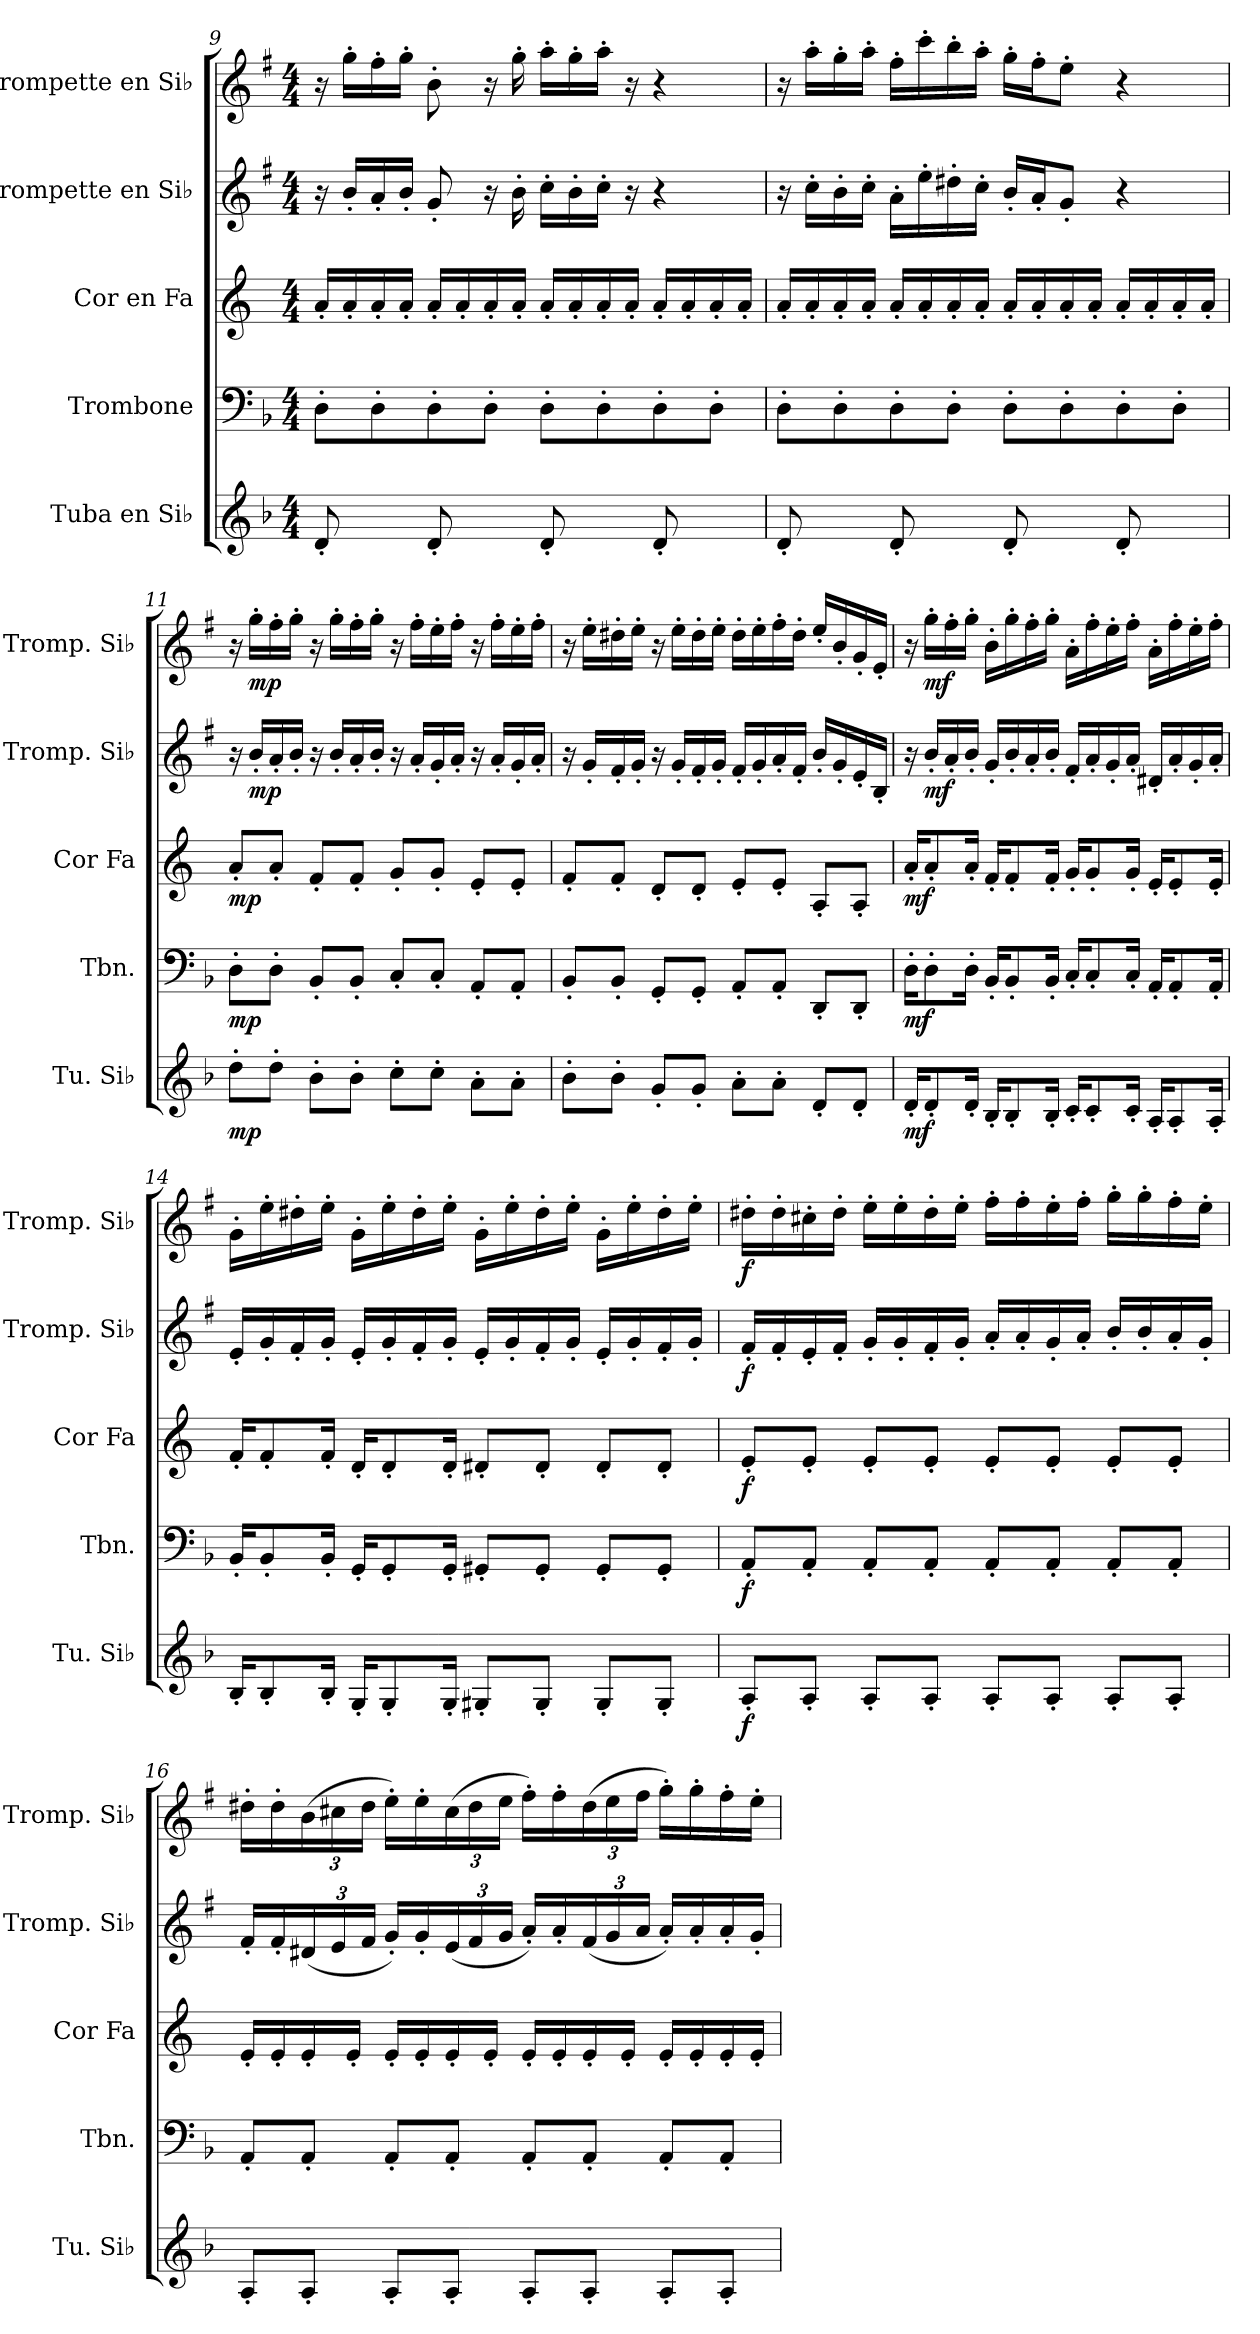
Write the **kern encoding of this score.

**kern	**dynam	**kern	**dynam	**kern	**dynam	**kern	**dynam	**kern	**dynam
*part5	*part5	*part4	*part4	*part3	*part3	*part2	*part2	*part1	*part1
*staff5	*staff5	*staff4	*staff4	*staff3	*staff3	*staff2	*staff2	*staff1	*staff1
*I"Tuba en Si♭	*	*I"Trombone	*	*I"Cor en Fa	*	*I"Trompette en Si♭	*	*I"Trompette en Si♭	*
*I'Tu. Si♭	*	*I'Tbn.	*	*I'Cor Fa	*	*I'Tromp. Si♭	*	*I'Tromp. Si♭	*
!!LO:LB:g=z
*clefG2	*	*clefF4	*	*clefG2	*	*clefG2	*	*clefG2	*
*ITrd15c26	*	*	*	*ITrd4c7	*	*ITrd1c2	*	*ITrd1c2	*
*k[b-]	*	*k[b-]	*	*k[b-]	*	*k[b-]	*	*k[b-]	*
*M4/4	*	*M4/4	*	*M4/4	*	*M4/4	*	*M4/4	*
=9	=9	=9	=9	=9	=9	=9	=9	=9	=9
8DD'/	.	8D'\L	.	16d'/LL	.	16r	.	16r	.
.	.	.	.	16d'/	.	16a'/LL	.	16ff'\LL	.
8ryy	.	8D'\	.	16d'/	.	16g'/	.	16ee'\	.
.	.	.	.	16d'/JJ	.	16a'/JJ	.	16ff'\JJ	.
8DD'/	.	8D'\	.	16d'/LL	.	8f'/	.	8a'\	.
.	.	.	.	16d'/	.	.	.	.	.
8ryy	.	8D'\J	.	16d'/	.	16r	.	16r	.
.	.	.	.	16d'/JJ	.	16a'\	.	16ff'\	.
8DD'/	.	8D'\L	.	16d'/LL	.	16b-'\LL	.	16gg'\LL	.
.	.	.	.	16d'/	.	16a'\	.	16ff'\	.
8ryy	.	8D'\	.	16d'/	.	16b-'\JJ	.	16gg'\JJ	.
.	.	.	.	16d'/JJ	.	16r	.	16r	.
8DD'/	.	8D'\	.	16d'/LL	.	4r	.	4r	.
.	.	.	.	16d'/	.	.	.	.	.
8ryy	.	8D'\J	.	16d'/	.	.	.	.	.
.	.	.	.	16d'/JJ	.	.	.	.	.
=10	=10	=10	=10	=10	=10	=10	=10	=10	=10
8DD'/	.	8D'\L	.	16d'/LL	.	16r	.	16r	.
.	.	.	.	16d'/	.	16b-'\LL	.	16gg'\LL	.
8ryy	.	8D'\	.	16d'/	.	16a'\	.	16ff'\	.
.	.	.	.	16d'/JJ	.	16b-'\JJ	.	16gg'\JJ	.
8DD'/	.	8D'\	.	16d'/LL	.	16g'\LL	.	16ee'\LL	.
.	.	.	.	16d'/	.	16dd'\	.	16bb-'\	.
8ryy	.	8D'\J	.	16d'/	.	16cc#X'\	.	16aa'\	.
.	.	.	.	16d'/JJ	.	16b-'\JJ	.	16gg'\JJ	.
8DD'/	.	8D'\L	.	16d'/LL	.	16a'/LL	.	16ff'\LL	.
.	.	.	.	16d'/	.	16g'/J	.	16ee'\J	.
8ryy	.	8D'\	.	16d'/	.	8f'/J	.	8dd'\J	.
.	.	.	.	16d'/JJ	.	.	.	.	.
8DD'/	.	8D'\	.	16d'/LL	.	4r	.	4r	.
.	.	.	.	16d'/	.	.	.	.	.
8ryy	.	8D'\J	.	16d'/	.	.	.	.	.
.	.	.	.	16d'/JJ	.	.	.	.	.
!!LO:PB:g=z
=11	=11	=11	=11	=11	=11	=11	=11	=11	=11
!	!LO:DY:b	!	!LO:DY:b	!	!LO:DY:b	!	!	!	!
8D'\L	mp	8D'\L	mp	8d'/L	mp	16r	.	16r	.
!	!	!	!	!	!	!	!LO:DY:b	!	!LO:DY:b
.	.	.	.	.	.	16a'/LL	mp	16ff'\LL	mp
8D'\J	.	8D'\J	.	8d'/J	.	16g'/	.	16ee'\	.
.	.	.	.	.	.	16a'/JJ	.	16ff'\JJ	.
8BB-'\L	.	8BB-'/L	.	8B-'/L	.	16r	.	16r	.
.	.	.	.	.	.	16a'/LL	.	16ff'\LL	.
8BB-'\J	.	8BB-'/J	.	8B-'/J	.	16g'/	.	16ee'\	.
.	.	.	.	.	.	16a'/JJ	.	16ff'\JJ	.
8C'\L	.	8C'/L	.	8c'/L	.	16r	.	16r	.
.	.	.	.	.	.	16g'/LL	.	16ee'\LL	.
8C'\J	.	8C'/J	.	8c'/J	.	16f'/	.	16dd'\	.
.	.	.	.	.	.	16g'/JJ	.	16ee'\JJ	.
8AA'\L	.	8AA'/L	.	8A'/L	.	16r	.	16r	.
.	.	.	.	.	.	16g'/LL	.	16ee'\LL	.
8AA'\J	.	8AA'/J	.	8A'/J	.	16f'/	.	16dd'\	.
.	.	.	.	.	.	16g'/JJ	.	16ee'\JJ	.
=12	=12	=12	=12	=12	=12	=12	=12	=12	=12
8BB-'\L	.	8BB-'/L	.	8B-'/L	.	16r	.	16r	.
.	.	.	.	.	.	16f'/LL	.	16dd'\LL	.
8BB-'\J	.	8BB-'/J	.	8B-'/J	.	16e'/	.	16cc#X'\	.
.	.	.	.	.	.	16f'/JJ	.	16dd'\JJ	.
8GG'/L	.	8GG'/L	.	8G'/L	.	16r	.	16r	.
.	.	.	.	.	.	16f'/LL	.	16dd'\LL	.
8GG'/J	.	8GG'/J	.	8G'/J	.	16e'/	.	16cc#'\	.
.	.	.	.	.	.	16f'/JJ	.	16dd'\JJ	.
8AA'\L	.	8AA'/L	.	8A'/L	.	16e'/LL	.	16cc#'\LL	.
.	.	.	.	.	.	16f'/	.	16dd'\	.
8AA'\J	.	8AA'/J	.	8A'/J	.	16g'/	.	16ee'\	.
.	.	.	.	.	.	16e'/JJ	.	16cc#'\JJ	.
8DD'/L	.	8DD'/L	.	8D'/L	.	16a'/LL	.	16dd'/LL	.
.	.	.	.	.	.	16f'/	.	16a'/	.
8DD'/J	.	8DD'/J	.	8D'/J	.	16d'/	.	16f'/	.
.	.	.	.	.	.	16A'/JJ	.	16d'/JJ	.
!!LO:LB:g=z
=13	=13	=13	=13	=13	=13	=13	=13	=13	=13
!	!LO:DY:b	!	!LO:DY:b	!	!LO:DY:b	!	!	!	!
16DD'/KL	mf	16D'\KL	mf	16d'/KL	mf	16r	.	16r	.
!	!	!	!	!	!	!	!LO:DY:b	!	!LO:DY:b
8DD'/	.	8D'\	.	8d'/	.	16a'/LL	mf	16ff'\LL	mf
.	.	.	.	.	.	16g'/	.	16ee'\	.
16DD'/Jk	.	16D'\Jk	.	16d'/Jk	.	16a'/JJ	.	16ff'\JJ	.
16BBB-'/KL	.	16BB-'/KL	.	16B-'/KL	.	16f'/LL	.	16a'\LL	.
8BBB-'/	.	8BB-'/	.	8B-'/	.	16a'/	.	16ff'\	.
.	.	.	.	.	.	16g'/	.	16ee'\	.
16BBB-'/Jk	.	16BB-'/Jk	.	16B-'/Jk	.	16a'/JJ	.	16ff'\JJ	.
16CC'/KL	.	16C'/KL	.	16c'/KL	.	16e'/LL	.	16g'\LL	.
8CC'/	.	8C'/	.	8c'/	.	16g'/	.	16ee'\	.
.	.	.	.	.	.	16f'/	.	16dd'\	.
16CC'/Jk	.	16C'/Jk	.	16c'/Jk	.	16g'/JJ	.	16ee'\JJ	.
16AAA'/KL	.	16AA'/KL	.	16A'/KL	.	16c#X'/LL	.	16g'\LL	.
8AAA'/	.	8AA'/	.	8A'/	.	16g'/	.	16ee'\	.
.	.	.	.	.	.	16f'/	.	16dd'\	.
16AAA'/Jk	.	16AA'/Jk	.	16A'/Jk	.	16g'/JJ	.	16ee'\JJ	.
=14	=14	=14	=14	=14	=14	=14	=14	=14	=14
16BBB-'/KL	.	16BB-'/KL	.	16B-'/KL	.	16d'/LL	.	16f'\LL	.
8BBB-'/	.	8BB-'/	.	8B-'/	.	16f'/	.	16dd'\	.
.	.	.	.	.	.	16e'/	.	16cc#X'\	.
16BBB-'/Jk	.	16BB-'/Jk	.	16B-'/Jk	.	16f'/JJ	.	16dd'\JJ	.
16GGG'/KL	.	16GG'/KL	.	16G'/KL	.	16d'/LL	.	16f'\LL	.
8GGG'/	.	8GG'/	.	8G'/	.	16f'/	.	16dd'\	.
.	.	.	.	.	.	16e'/	.	16cc#'\	.
16GGG'/Jk	.	16GG'/Jk	.	16G'/Jk	.	16f'/JJ	.	16dd'\JJ	.
8GGG#X'/L	.	8GG#X'/L	.	8G#X'/L	.	16d'/LL	.	16f'\LL	.
.	.	.	.	.	.	16f'/	.	16dd'\	.
8GGG#'/J	.	8GG#'/J	.	8G#'/J	.	16e'/	.	16cc#'\	.
.	.	.	.	.	.	16f'/JJ	.	16dd'\JJ	.
8GGG#'/L	.	8GG#'/L	.	8G#'/L	.	16d'/LL	.	16f'\LL	.
.	.	.	.	.	.	16f'/	.	16dd'\	.
8GGG#'/J	.	8GG#'/J	.	8G#'/J	.	16e'/	.	16cc#'\	.
.	.	.	.	.	.	16f'/JJ	.	16dd'\JJ	.
!!LO:PB:g=z
=15	=15	=15	=15	=15	=15	=15	=15	=15	=15
!	!LO:DY:b	!	!LO:DY:b	!	!LO:DY:b	!	!LO:DY:b	!	!LO:DY:b
8AAA'/L	f	8AA'/L	f	8A'/L	f	16e'/LL	f	16cc#X'\LL	f
.	.	.	.	.	.	16e'/	.	16cc#'\	.
8AAA'/J	.	8AA'/J	.	8A'/J	.	16d'/	.	16bn'\	.
.	.	.	.	.	.	16e'/JJ	.	16cc#'\JJ	.
8AAA'/L	.	8AA'/L	.	8A'/L	.	16f'/LL	.	16dd'\LL	.
.	.	.	.	.	.	16f'/	.	16dd'\	.
8AAA'/J	.	8AA'/J	.	8A'/J	.	16e'/	.	16cc#'\	.
.	.	.	.	.	.	16f'/JJ	.	16dd'\JJ	.
8AAA'/L	.	8AA'/L	.	8A'/L	.	16g'/LL	.	16ee'\LL	.
.	.	.	.	.	.	16g'/	.	16ee'\	.
8AAA'/J	.	8AA'/J	.	8A'/J	.	16f'/	.	16dd'\	.
.	.	.	.	.	.	16g'/JJ	.	16ee'\JJ	.
8AAA'/L	.	8AA'/L	.	8A'/L	.	16a'/LL	.	16ff'\LL	.
.	.	.	.	.	.	16a'/	.	16ff'\	.
8AAA'/J	.	8AA'/J	.	8A'/J	.	16g'/	.	16ee'\	.
.	.	.	.	.	.	16f'/JJ	.	16dd'\JJ	.
=16	=16	=16	=16	=16	=16	=16	=16	=16	=16
8AAA'/L	.	8AA'/L	.	16A'/LL	.	16e'/LL	.	16cc#X'\LL	.
.	.	.	.	16A'/	.	16e'/	.	16cc#'\	.
*	*	*	*	*	*	*Xbrackettup	*	*Xbrackettup	*
8AAA'/J	.	8AA'/J	.	16A'/	.	(<24c#X/	.	(>24a\	.
.	.	.	.	.	.	24d/	.	24bn\	.
.	.	.	.	16A'/JJ	.	.	.	.	.
.	.	.	.	.	.	24e/JJ	.	24cc#\JJ	.
8AAA'/L	.	8AA'/L	.	16A'/LL	.	16f'/LL)	.	16dd'\LL)	.
.	.	.	.	16A'/	.	16f'/	.	16dd'\	.
8AAA'/J	.	8AA'/J	.	16A'/	.	(<24d/	.	(>24b\	.
.	.	.	.	.	.	24e/	.	24cc#\	.
.	.	.	.	16A'/JJ	.	.	.	.	.
.	.	.	.	.	.	24f/JJ	.	24dd\JJ	.
8AAA'/L	.	8AA'/L	.	16A'/LL	.	16g'/LL)	.	16ee'\LL)	.
.	.	.	.	16A'/	.	16g'/	.	16ee'\	.
8AAA'/J	.	8AA'/J	.	16A'/	.	(<24e/	.	(>24cc#\	.
.	.	.	.	.	.	24f/	.	24dd\	.
.	.	.	.	16A'/JJ	.	.	.	.	.
.	.	.	.	.	.	24g/JJ	.	24ee\JJ	.
8AAA'/L	.	8AA'/L	.	16A'/LL	.	16g'/LL)	.	16ff'\LL)	.
.	.	.	.	16A'/	.	16g'/	.	16ff'\	.
8AAA'/J	.	8AA'/J	.	16A'/	.	16g'/	.	16ee'\	.
.	.	.	.	16A'/JJ	.	16f'/JJ	.	16dd'\JJ	.
=	=	=	=	=	=	=	=	=	=
*-	*-	*-	*-	*-	*-	*-	*-	*-	*-
